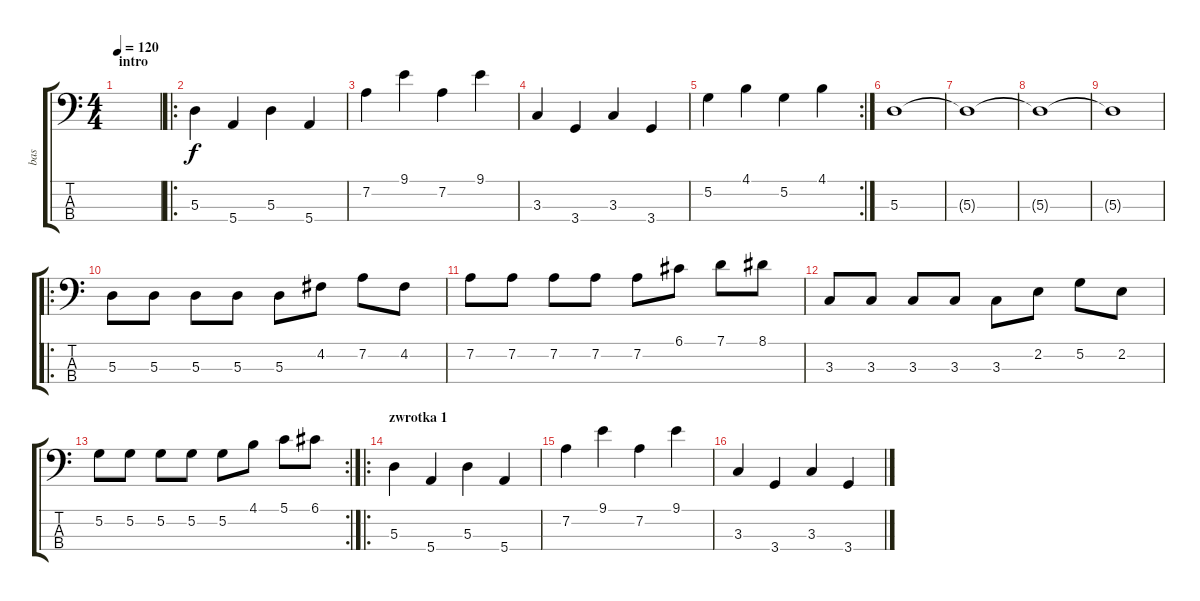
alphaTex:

\track ("bas" "bas") {instrument electricbassfinger}
\staff {score tabs}
\tuning (G2 D2 A1 E1) {hide}
\ts (4 4)
\section ("" "intro")
\tempo 120
\clef f4
\ks c
|
\ro
5.3.4 5.4.4 5.3.4 5.4.4 |
7.2.4 9.1.4 7.2.4 9.1.4 |
3.3.4 3.4.4 3.3.4 3.4.4 |
\rc 2
5.2.4 4.1.4 5.2.4 4.1.4 |
5.3.1 |
5.3{t}.1 |
5.3{t}.1 |
5.3{t}.1 |
\ro
5.3.8 5.3.8 5.3.8 5.3.8 5.3.8 4.2.8 7.2.8 4.2.8 |
7.2.8 7.2.8 7.2.8 7.2.8 7.2.8 6.1.8 7.1.8 8.1.8 |
3.3.8 3.3.8 3.3.8 3.3.8 3.3.8 2.2.8 5.2.8 2.2.8 |
\rc 2
5.2.8 5.2.8 5.2.8 5.2.8 5.2.8 4.1.8 5.1.8 6.1.8 |
\ro
\section ("" "zwrotka 1")
5.3.4 5.4.4 5.3.4 5.4.4 |
7.2.4 9.1.4 7.2.4 9.1.4 |
3.3.4 3.4.4 3.3.4 3.4.4
